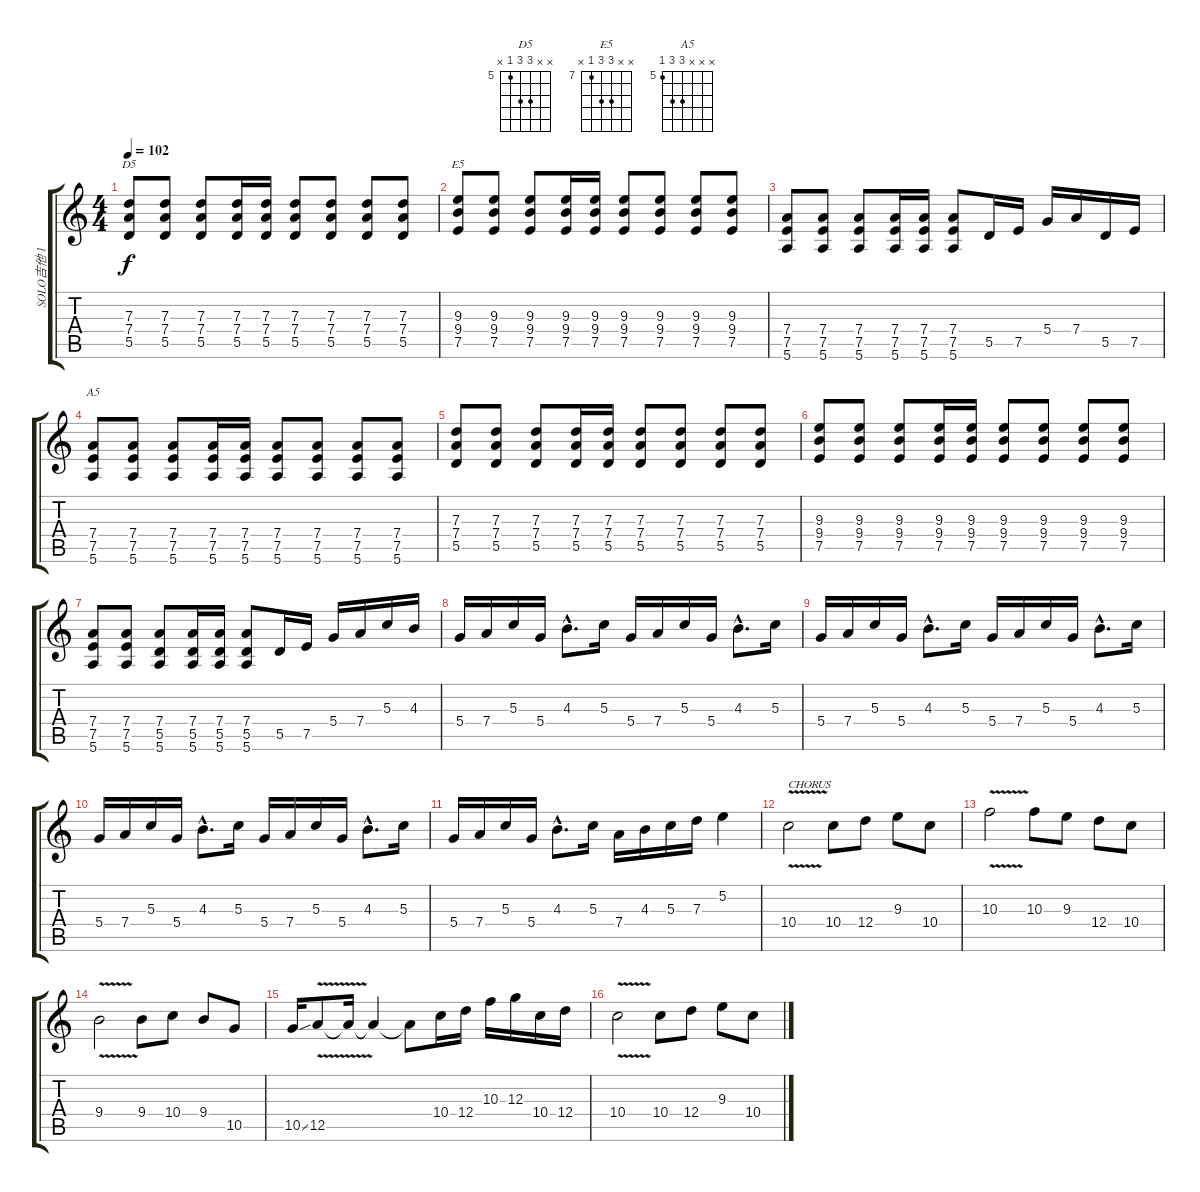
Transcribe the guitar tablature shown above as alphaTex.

\track ("SOLO吉他 1" "SOLO吉他 1") {instrument distortionguitar}
\staff {score tabs}
\tuning (E4 B3 G3 D3 A2 E2) {hide}
\chord ("D5" x x 7 7 5 x) {firstfret 5}
\chord ("E5" x x 9 9 7 x) {firstfret 7}
\chord ("A5" x x x 7 7 5) {firstfret 5}
\ts (4 4)
\tempo 102
\clef g2
\ks c
(7.3 7.4 5.5).8{ch "D5" dy f volume 10} (7.3 7.4 5.5).8 (7.3 7.4 5.5).8 (7.3 7.4 5.5).16 (7.3 7.4 5.5).16 (7.3 7.4 5.5).8 (7.3 7.4 5.5).8 (7.3 7.4 5.5).8 (7.3 7.4 5.5).8 |
(9.3 9.4 7.5).8{ch "E5"} (9.3 9.4 7.5).8 (9.3 9.4 7.5).8 (9.3 9.4 7.5).16 (9.3 9.4 7.5).16 (9.3 9.4 7.5).8 (9.3 9.4 7.5).8 (9.3 9.4 7.5).8 (9.3 9.4 7.5).8 |
(7.4 7.5 5.6).8 (7.4 7.5 5.6).8 (7.4 7.5 5.6).8 (7.4 7.5 5.6).16 (7.4 7.5 5.6).16 (7.4 7.5 5.6).8 5.5.16{volume 14} 7.5.16 5.4.16 7.4.16 5.5.16 7.5.16 |
(7.4 7.5 5.6).8{ch "A5" volume 10} (7.4 7.5 5.6).8 (7.4 7.5 5.6).8 (7.4 7.5 5.6).16 (7.4 7.5 5.6).16 (7.4 7.5 5.6).8 (7.4 7.5 5.6).8 (7.4 7.5 5.6).8 (7.4 7.5 5.6).8 |
(7.3 7.4 5.5).8 (7.3 7.4 5.5).8 (7.3 7.4 5.5).8 (7.3 7.4 5.5).16 (7.3 7.4 5.5).16 (7.3 7.4 5.5).8 (7.3 7.4 5.5).8 (7.3 7.4 5.5).8 (7.3 7.4 5.5).8 |
(9.3 9.4 7.5).8 (9.3 9.4 7.5).8 (9.3 9.4 7.5).8 (9.3 9.4 7.5).16 (9.3 9.4 7.5).16 (9.3 9.4 7.5).8 (9.3 9.4 7.5).8 (9.3 9.4 7.5).8 (9.3 9.4 7.5).8 |
(7.4 7.5 5.6).8 (7.4 7.5 5.6).8 (7.4 5.5 5.6).8 (7.4 5.5 5.6).16 (7.4 5.5 5.6).16 (7.4 5.5 5.6).8 5.5.16{volume 12} 7.5.16 5.4.16 7.4.16 5.3.16 4.3.16 |
5.4.16 7.4.16 5.3.16 5.4.16 4.3{hac}.8{d} 5.3.16 5.4.16 7.4.16 5.3.16 5.4.16 4.3{hac}.8{d} 5.3.16 |
5.4.16 7.4.16 5.3.16 5.4.16 4.3{hac}.8{d} 5.3.16 5.4.16 7.4.16 5.3.16 5.4.16 4.3{hac}.8{d} 5.3.16 |
5.4.16 7.4.16 5.3.16 5.4.16 4.3{hac}.8{d} 5.3.16 5.4.16 7.4.16 5.3.16 5.4.16 4.3{hac}.8{d} 5.3.16 |
5.4.16 7.4.16 5.3.16 5.4.16 4.3{hac}.8{d} 5.3.16 7.4.16 4.3.16 5.3.16 7.3.16 5.2.4 |
10.4{v}.2{txt "CHORUS" volume 10} 10.4.8 12.4.8 9.3.8 10.4.8 |
10.3{v}.2{volume 14} 10.3.8 9.3.8 12.4.8 10.4.8 |
9.4{v}.2{volume 10} 9.4.8 10.4.8 9.4.8 10.5.8 |
10.5{ss}.16 12.5{v}.8 12.5{t}.16 12.5{t}.4 12.5{t}.8 10.4.16{volume 14} 12.4.16 10.3.16 12.3.16 10.4.16 12.4.16 |
10.4{v}.2{volume 10} 10.4.8 12.4.8 9.3.8 10.4.8
